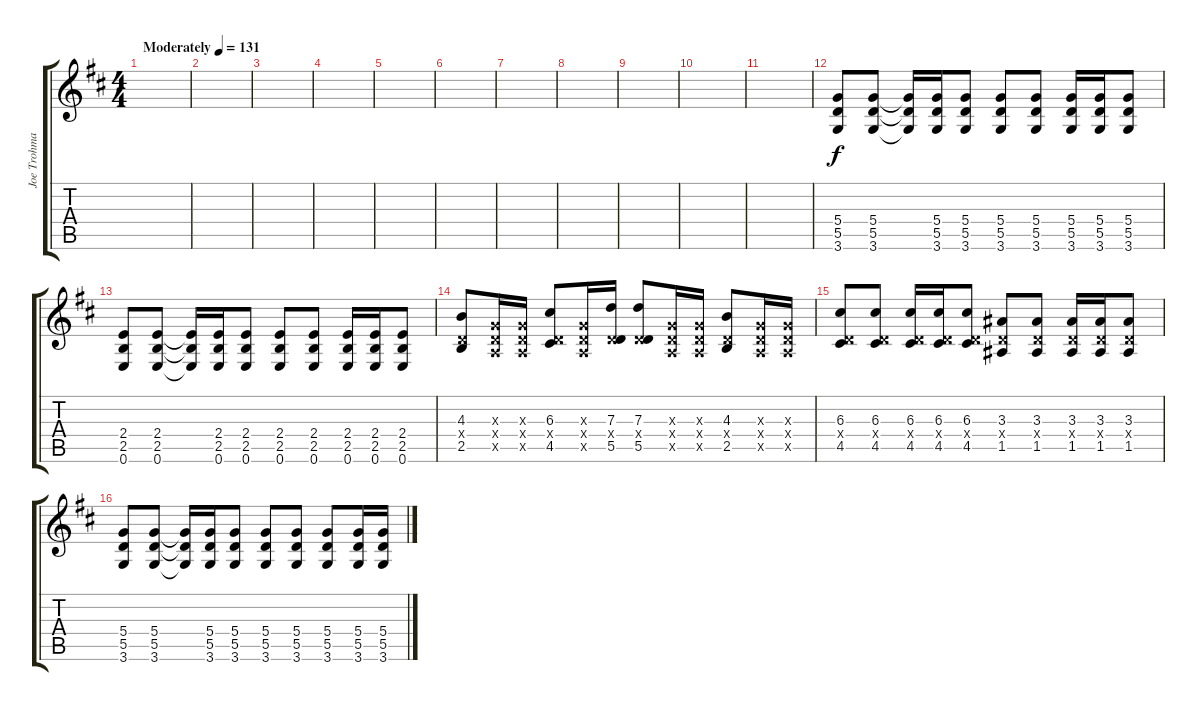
\track ("Joe Trohman" "Joe Trohma") {instrument distortionguitar}
\staff {score tabs}
\tuning (E4 B3 G3 D3 A2 E2) {hide}
\ts (4 4)
\tempo (131 "Moderately")
\clef g2
\ks d
|
|
|
|
|
|
|
|
|
|
|
(5.4 5.5 3.6).8 (5.4 5.5 3.6).8 (5.4{t} 5.5{t} 3.6{t}).16 (5.4 5.5 3.6).16 (5.4 5.5 3.6).8 (5.4 5.5 3.6).8 (5.4 5.5 3.6).8 (5.4 5.5 3.6).16 (5.4 5.5 3.6).16 (5.4 5.5 3.6).8 |
(2.4 2.5 0.6).8 (2.4 2.5 0.6).8 (2.4{t} 2.5{t} 0.6{t}).16 (2.4 2.5 0.6).16 (2.4 2.5 0.6).8 (2.4 2.5 0.6).8 (2.4 2.5 0.6).8 (2.4 2.5 0.6).16 (2.4 2.5 0.6).16 (2.4 2.5 0.6).8 |
(4.3 0.4{x} 2.5).8 (0.3{x} 0.4{x} 0.5{x}).16 (0.3{x} 0.4{x} 0.5{x}).16 (6.3 0.4{x} 4.5).8 (0.3{x} 0.4{x} 0.5{x}).16 (7.3 0.4{x} 5.5).16 (7.3 0.4{x} 5.5).8 (0.3{x} 0.4{x} 0.5{x}).16 (0.3{x} 0.4{x} 0.5{x}).16 (4.3 0.4{x} 2.5).8 (0.3{x} 0.4{x} 0.5{x}).16 (0.3{x} 0.4{x} 0.5{x}).16 |
(6.3 0.4{x} 4.5).8 (6.3 0.4{x} 4.5).8 (6.3 0.4{x} 4.5).16 (6.3 0.4{x} 4.5).16 (6.3 0.4{x} 4.5).8 (3.3 0.4{x} 1.5).8 (3.3 0.4{x} 1.5).8 (3.3 0.4{x} 1.5).16 (3.3 0.4{x} 1.5).16 (3.3 0.4{x} 1.5).8 |
(5.4 5.5 3.6).8 (5.4 5.5 3.6).8 (5.4{t} 5.5{t} 3.6{t}).16 (5.4 5.5 3.6).16 (5.4 5.5 3.6).8 (5.4 5.5 3.6).8 (5.4 5.5 3.6).8 (5.4 5.5 3.6).8 (5.4 5.5 3.6).16 (5.4 5.5 3.6).16
